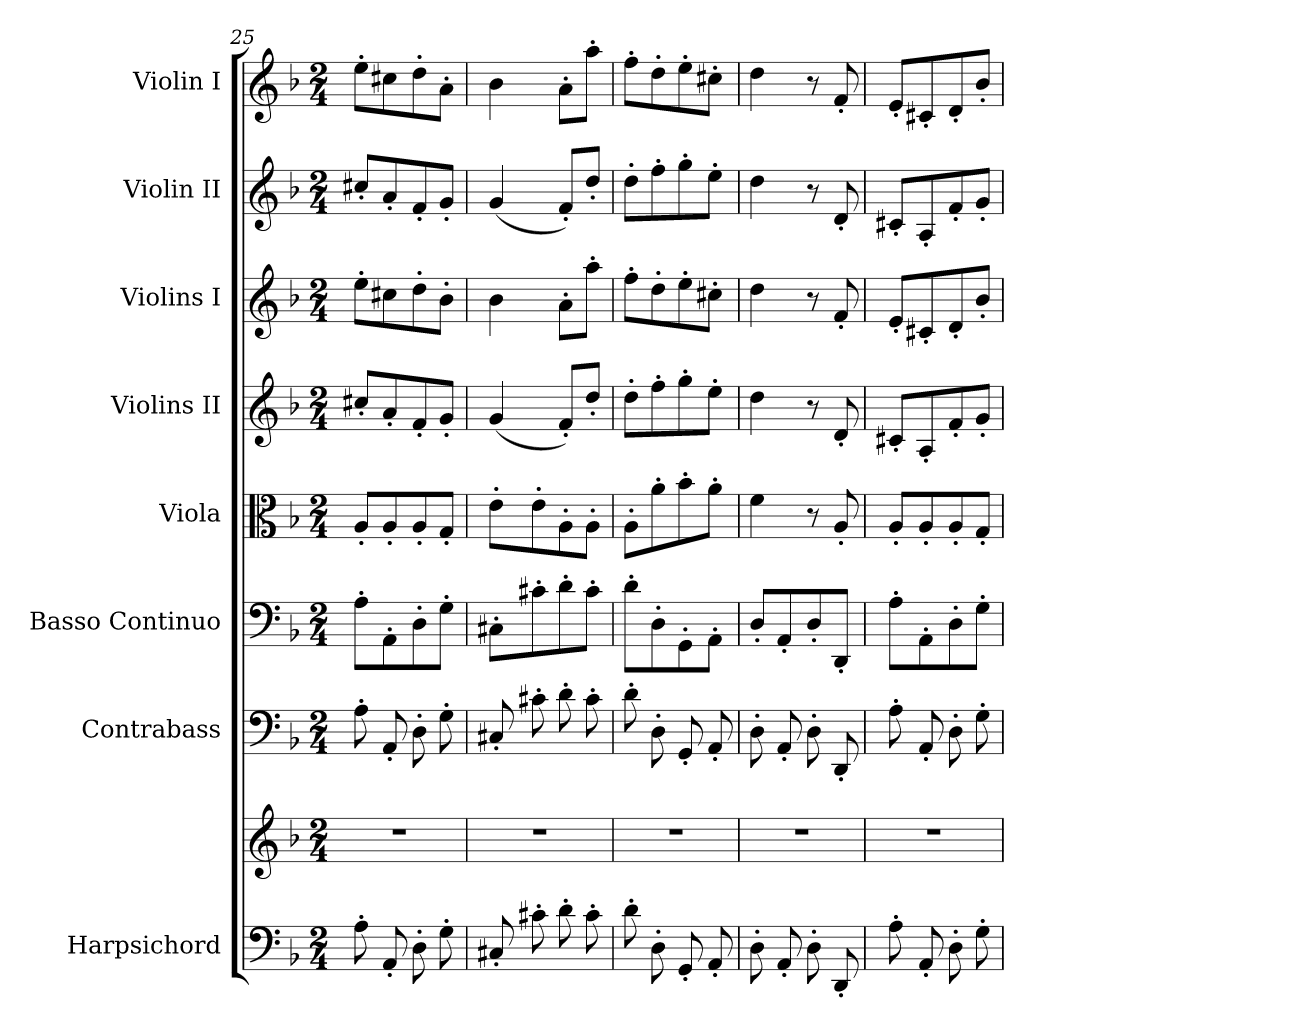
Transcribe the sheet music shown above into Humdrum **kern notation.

**kern	**kern	**kern	**kern	**kern	**kern	**kern	**kern	**kern
*part8	*part8	*part7	*part6	*part5	*part4	*part3	*part2	*part1
*staff9	*staff8	*staff7	*staff6	*staff5	*staff4	*staff3	*staff2	*staff1
*I"Harpsichord	*	*I"Contrabass	*I"Basso Continuo	*I"Viola	*I"Violins II	*I"Violins I	*I"Violin II	*I"Violin I
*I'Hch.	*	*I'Cb.	*I'B.C.	*I'Vla.	*I'Vlns. II	*I'Vlns. I	*I'Vln. II	*I'Vln. I
*clefF4	*clefG2	*clefF4	*clefF4	*clefC3	*clefG2	*clefG2	*clefG2	*clefG2
*	*	*ITrd7c12	*	*	*	*	*	*
*k[b-]	*k[b-]	*k[b-]	*k[b-]	*k[b-]	*k[b-]	*k[b-]	*k[b-]	*k[b-]
*M2/4	*M2/4	*M2/4	*M2/4	*M2/4	*M2/4	*M2/4	*M2/4	*M2/4
=25	=25	=25	=25	=25	=25	=25	=25	=25
8A'\	2r	8AA'\	8A'\L	8A'/L	8cc#X'/L	8ee'\L	8cc#X'/L	8ee'\L
8AA'/	.	8AAA'/	8AA'\	8A'/	8a'/	8cc#X\	8a'/	8cc#X\
8D'\	.	8DD'\	8D'\	8A'/	8f'/	8dd'\	8f'/	8dd'\
8G'\	.	8GG'\	8G'\J	8G'/J	8g'/J	8b-'\J	8g'/J	8a'\J
=26	=26	=26	=26	=26	=26	=26	=26	=26
8C#X'/	2r	8CC#X'/	8C#X'\L	8e'\L	(<4g/	4b-\	(<4g/	4b-\
8c#X'\	.	8C#X'\	8c#X'\	8e'\	.	.	.	.
8d'\	.	8D'\	8d'\	8A'\	8f'/L)	8a'\L	8f'/L)	8a'\L
8c#'\	.	8C#'\	8c#'\J	8A'\J	8dd'/J	8aa'\J	8dd'/J	8aa'\J
=27	=27	=27	=27	=27	=27	=27	=27	=27
8d'\	2r	8D'\	8d'\L	8A'\L	8dd'\L	8ff'\L	8dd'\L	8ff'\L
8D'\	.	8DD'\	8D'\	8a'\	8ff'\	8dd'\	8ff'\	8dd'\
8GG'/	.	8GGG'/	8GG'\	8b-'\	8gg'\	8ee'\	8gg'\	8ee'\
8AA'/	.	8AAA'/	8AA'\J	8a'\J	8ee'\J	8cc#X'\J	8ee'\J	8cc#X'\J
=28	=28	=28	=28	=28	=28	=28	=28	=28
8D'\	2r	8DD'\	8D'/L	4f\	4dd\	4dd\	4dd\	4dd\
8AA'/	.	8AAA'/	8AA'/	.	.	.	.	.
8D'\	.	8DD'\	8D'/	8r	8r	8r	8r	8r
8DD'/	.	8DDD'/	8DD'/J	8A'/	8d'/	8f'/	8d'/	8f'/
=29	=29	=29	=29	=29	=29	=29	=29	=29
8A'\	2r	8AA'\	8A'\L	8A'/L	8c#X'/L	8e'/L	8c#X'/L	8e'/L
8AA'/	.	8AAA'/	8AA'\	8A'/	8A'/	8c#X'/	8A'/	8c#X'/
8D'\	.	8DD'\	8D'\	8A'/	8f'/	8d'/	8f'/	8d'/
8G'\	.	8GG'\	8G'\J	8G'/J	8g'/J	8b-'/J	8g'/J	8b-'/J
=	=	=	=	=	=	=	=	=
*-	*-	*-	*-	*-	*-	*-	*-	*-
